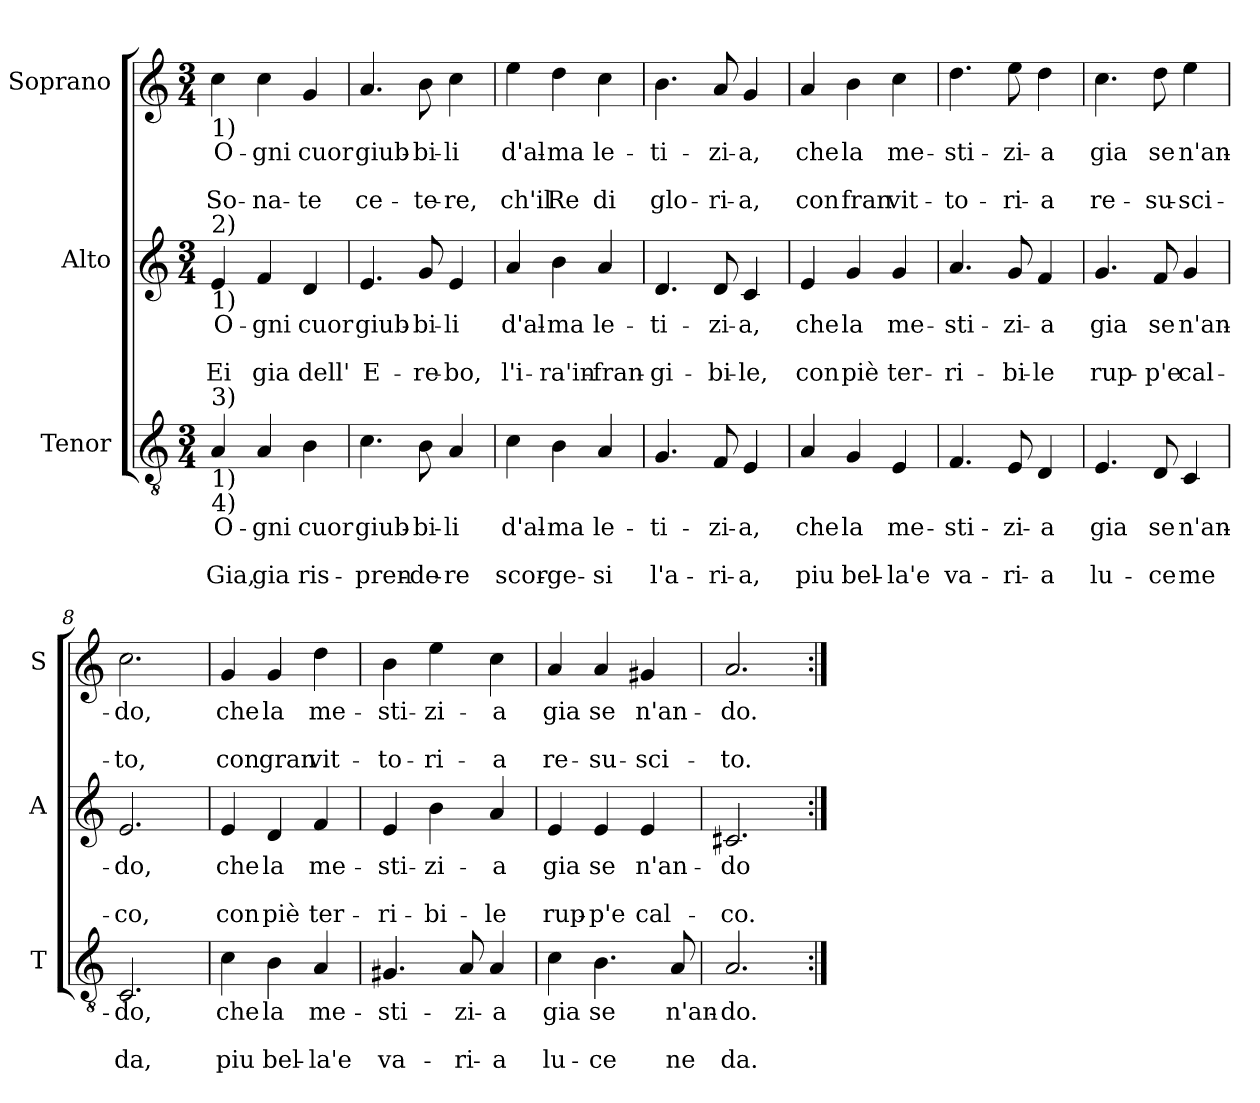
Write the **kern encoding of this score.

**kern	**text	**text	**text	**kern	**text	**text	**text	**kern	**text	**text	**text
*part3	*part3	*part3	*part3	*part2	*part2	*part2	*part2	*part1	*part1	*part1	*part1
*staff3	*staff3	*staff3	*staff3	*staff2	*staff2	*staff2	*staff2	*staff1	*staff1	*staff1	*staff1
*I"Tenor	*	*	*	*I"Alto	*	*	*	*I"Soprano	*	*	*
*I'T	*	*	*	*I'A	*	*	*	*I'S	*	*	*
*clefGv2	*	*	*	*clefG2	*	*	*	*clefG2	*	*	*
*k[]	*	*	*	*k[]	*	*	*	*k[]	*	*	*
*C:	*	*	*	*C:	*	*	*	*C:	*	*	*
*M3/4	*	*	*	*M3/4	*	*	*	*M3/4	*	*	*
=1	=1	=1	=1	=1	=1	=1	=1	=1	=1	=1	=1
!	!	!	!	!	!	!	!	!LO:TX:b:t=1)	!	!	!
!	!	!	!	!LO:TX:a:t=2)	!	!	!	!	!	!	!
!	!	!	!	!LO:TX:b:t=1)	!	!	!	!	!	!	!
!LO:TX:a:t=3)	!	!	!	!	!	!	!	!	!	!	!
!LO:TX:b:t=1)	!	!	!	!	!	!	!	!	!	!	!
!LO:TX:b:t=4)	!	!	!	!	!	!	!	!	!	!	!
!	!LO:LY:b	!	!LO:LY:b	!	!LO:LY:b	!	!LO:LY:b	!	!LO:LY:b	!	!LO:LY:b
4A/	O-	.	Gia,	4e/	O-	.	Ei	4cc\	O-	.	So-
!	!LO:LY:b	!	!LO:LY:b	!	!LO:LY:b	!	!LO:LY:b	!	!LO:LY:b	!	!LO:LY:b
4A/	-gni	.	gia	4f/	-gni	.	gia	4cc\	-gni	.	-na-
!	!LO:LY:b	!	!LO:LY:b	!	!LO:LY:b	!	!LO:LY:b	!	!LO:LY:b	!	!LO:LY:b
4B\	cuor	.	ris-	4d/	cuor	.	dell'	4g/	cuor	.	-te
=2	=2	=2	=2	=2	=2	=2	=2	=2	=2	=2	=2
!	!LO:LY:b	!	!LO:LY:b	!	!LO:LY:b	!	!LO:LY:b	!	!LO:LY:b	!	!LO:LY:b
4.c\	giub-	.	-pren-	4.e/	giub-	.	E-	4.a/	giub-	.	ce-
!	!LO:LY:b	!	!LO:LY:b	!	!LO:LY:b	!	!LO:LY:b	!	!LO:LY:b	!	!LO:LY:b
8B\	-bi-	.	-de-	8g/	-bi-	.	-re-	8b\	-bi-	.	-te-
!	!LO:LY:b	!	!LO:LY:b	!	!LO:LY:b	!	!LO:LY:b	!	!LO:LY:b	!	!LO:LY:b
4A/	-li	.	-re	4e/	-li	.	-bo,	4cc\	-li	.	-re,
=3	=3	=3	=3	=3	=3	=3	=3	=3	=3	=3	=3
!	!LO:LY:b	!	!LO:LY:b	!	!LO:LY:b	!	!LO:LY:b	!	!LO:LY:b	!	!LO:LY:b
4c\	d'al-	.	scor-	4a/	d'al-	.	l'i-	4ee\	d'al-	.	ch'il
!	!LO:LY:b	!	!LO:LY:b	!	!LO:LY:b	!	!LO:LY:b	!	!LO:LY:b	!	!LO:LY:b
4B\	-ma	.	-ge-	4b\	-ma	.	-ra'in-	4dd\	-ma	.	Re
!	!LO:LY:b	!	!LO:LY:b	!	!LO:LY:b	!	!LO:LY:b	!	!LO:LY:b	!	!LO:LY:b
4A/	le-	.	-si	4a/	le-	.	-fran-	4cc\	le-	.	di
=4	=4	=4	=4	=4	=4	=4	=4	=4	=4	=4	=4
!	!LO:LY:b	!	!LO:LY:b	!	!LO:LY:b	!	!LO:LY:b	!	!LO:LY:b	!	!LO:LY:b
4.G/	-ti-	.	l'a-	4.d/	-ti-	.	-gi-	4.b\	-ti-	.	glo-
!	!LO:LY:b	!	!LO:LY:b	!	!LO:LY:b	!	!LO:LY:b	!	!LO:LY:b	!	!LO:LY:b
8F/	-zi-	.	-ri-	8d/	-zi-	.	-bi-	8a/	-zi-	.	-ri-
!	!LO:LY:b	!	!LO:LY:b	!	!LO:LY:b	!	!LO:LY:b	!	!LO:LY:b	!	!LO:LY:b
4E/	-a,	.	-a,	4c/	-a,	.	-le,	4g/	-a,	.	-a,
!!LO:LB:g=z
=5	=5	=5	=5	=5	=5	=5	=5	=5	=5	=5	=5
!	!LO:LY:b	!	!LO:LY:b	!	!LO:LY:b	!	!LO:LY:b	!	!LO:LY:b	!	!LO:LY:b
4A/	che	.	piu	4e/	che	.	con	4a/	che	.	con
!	!LO:LY:b	!	!LO:LY:b	!	!LO:LY:b	!	!LO:LY:b	!	!LO:LY:b	!	!LO:LY:b
4G/	la	.	bel-	4g/	la	.	piè	4b\	la	.	fran
!	!LO:LY:b	!	!LO:LY:b	!	!LO:LY:b	!	!LO:LY:b	!	!LO:LY:b	!	!LO:LY:b
4E/	me-	.	-la'e	4g/	me-	.	ter-	4cc\	me-	.	vit-
=6	=6	=6	=6	=6	=6	=6	=6	=6	=6	=6	=6
!	!LO:LY:b	!	!LO:LY:b	!	!LO:LY:b	!	!LO:LY:b	!	!LO:LY:b	!	!LO:LY:b
4.F/	-sti-	.	va-	4.a/	-sti-	.	-ri-	4.dd\	-sti-	.	-to-
!	!LO:LY:b	!	!LO:LY:b	!	!LO:LY:b	!	!LO:LY:b	!	!LO:LY:b	!	!LO:LY:b
8E/	-zi-	.	-ri-	8g/	-zi-	.	-bi-	8ee\	-zi-	.	-ri-
!	!LO:LY:b	!	!LO:LY:b	!	!LO:LY:b	!	!LO:LY:b	!	!LO:LY:b	!	!LO:LY:b
4D/	-a	.	-a	4f/	-a	.	-le	4dd\	-a	.	-a
=7	=7	=7	=7	=7	=7	=7	=7	=7	=7	=7	=7
!	!LO:LY:b	!	!LO:LY:b	!	!LO:LY:b	!	!LO:LY:b	!	!LO:LY:b	!	!LO:LY:b
4.E/	gia	.	lu-	4.g/	gia	.	rup-	4.cc\	gia	.	re-
!	!LO:LY:b	!	!LO:LY:b	!	!LO:LY:b	!	!LO:LY:b	!	!LO:LY:b	!	!LO:LY:b
8D/	se	.	-ce	8f/	se	.	-p'e	8dd\	se	.	-su-
!	!LO:LY:b	!	!LO:LY:b	!	!LO:LY:b	!	!LO:LY:b	!	!LO:LY:b	!	!LO:LY:b
4C/	n'an-	.	me	4g/	n'an-	.	cal-	4ee\	n'an-	.	-sci-
=8	=8	=8	=8	=8	=8	=8	=8	=8	=8	=8	=8
!	!LO:LY:b	!	!LO:LY:b	!	!LO:LY:b	!	!LO:LY:b	!	!LO:LY:b	!	!LO:LY:b
2.C/	-do,	.	da,	2.e/	-do,	.	-co,	2.cc\	-do,	.	-to,
!!LO:PB:g=z
=9	=9	=9	=9	=9	=9	=9	=9	=9	=9	=9	=9
!	!LO:LY:b	!	!LO:LY:b	!	!LO:LY:b	!	!LO:LY:b	!	!LO:LY:b	!	!LO:LY:b
4c\	che	.	piu	4e/	che	.	con	4g/	che	.	con
!	!LO:LY:b	!	!LO:LY:b	!	!LO:LY:b	!	!LO:LY:b	!	!LO:LY:b	!	!LO:LY:b
4B\	la	.	bel-	4d/	la	.	piè	4g/	la	.	gran
!	!LO:LY:b	!	!LO:LY:b	!	!LO:LY:b	!	!LO:LY:b	!	!LO:LY:b	!	!LO:LY:b
4A/	me-	.	-la'e	4f/	me-	.	ter-	4dd\	me-	.	vit-
=10	=10	=10	=10	=10	=10	=10	=10	=10	=10	=10	=10
!	!LO:LY:b	!	!LO:LY:b	!	!LO:LY:b	!	!LO:LY:b	!	!LO:LY:b	!	!LO:LY:b
4.G#X/	-sti-	.	va-	4e/	-sti-	.	-ri-	4b\	-sti-	.	-to-
!	!	!	!	!	!LO:LY:b	!	!LO:LY:b	!	!LO:LY:b	!	!LO:LY:b
.	.	.	.	4b\	-zi-	.	-bi-	4ee\	-zi-	.	-ri-
!	!LO:LY:b	!	!LO:LY:b	!	!	!	!	!	!	!	!
8A/	-zi-	.	-ri-	.	.	.	.	.	.	.	.
!	!LO:LY:b	!	!LO:LY:b	!	!LO:LY:b	!	!LO:LY:b	!	!LO:LY:b	!	!LO:LY:b
4A/	-a	.	-a	4a/	-a	.	-le	4cc\	-a	.	-a
=11	=11	=11	=11	=11	=11	=11	=11	=11	=11	=11	=11
!	!LO:LY:b	!	!LO:LY:b	!	!LO:LY:b	!	!LO:LY:b	!	!LO:LY:b	!	!LO:LY:b
4c\	gia	.	lu-	4e/	gia	.	rup-	4a/	gia	.	re-
!	!LO:LY:b	!	!LO:LY:b	!	!LO:LY:b	!	!LO:LY:b	!	!LO:LY:b	!	!LO:LY:b
4.B\	se	.	-ce	4e/	se	.	-p'e	4a/	se	.	-su-
!	!	!	!	!	!LO:LY:b	!	!LO:LY:b	!	!LO:LY:b	!	!LO:LY:b
.	.	.	.	4e/	n'an-	.	cal-	4g#X/	n'an-	.	-sci-
!	!LO:LY:b	!	!LO:LY:b	!	!	!	!	!	!	!	!
8A/	n'an-	.	ne	.	.	.	.	.	.	.	.
=12	=12	=12	=12	=12	=12	=12	=12	=12	=12	=12	=12
!	!LO:LY:b	!	!LO:LY:b	!	!LO:LY:b	!	!LO:LY:b	!	!LO:LY:b	!	!LO:LY:b
2.A/	-do.	.	da.	2.c#X/	-do	.	-co.	2.a/	-do.	.	-to.
=:|!	=:|!	=:|!	=:|!	=:|!	=:|!	=:|!	=:|!	=:|!	=:|!	=:|!	=:|!
*-	*-	*-	*-	*-	*-	*-	*-	*-	*-	*-	*-
